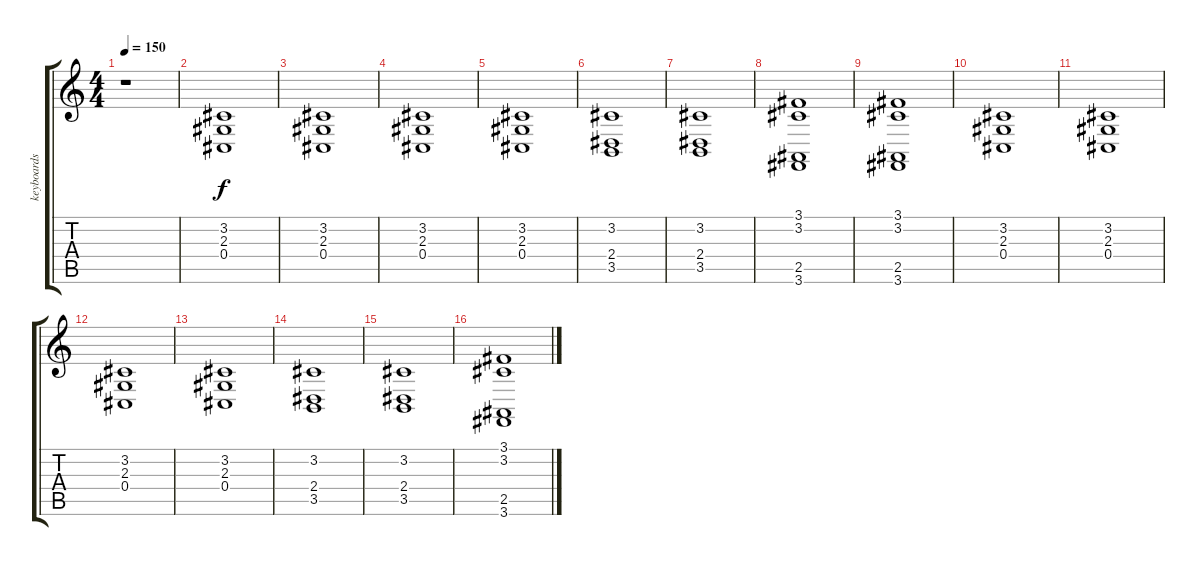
\track ("keyboards" "keyboards") {instrument drawbarorgan}
\staff {score tabs}
\tuning (Eb4 Bb3 Gb3 Db3 Ab2 Eb2) {hide}
\ts (4 4)
\tempo 150
\clef g2
\ks c
r.1{dy f instrument drawbarorgan} |
(3.2 2.3 0.4).1 |
(3.2 2.3 0.4).1 |
(3.2 2.3 0.4).1 |
(3.2 2.3 0.4).1 |
(3.2 2.4 3.5).1 |
(3.2 2.4 3.5).1 |
(3.1 3.2 2.5 3.6).1 |
(3.1 3.2 2.5 3.6).1 |
(3.2 2.3 0.4).1 |
(3.2 2.3 0.4).1 |
(3.2 2.3 0.4).1 |
(3.2 2.3 0.4).1 |
(3.2 2.4 3.5).1 |
(3.2 2.4 3.5).1 |
(3.1 3.2 2.5 3.6).1
